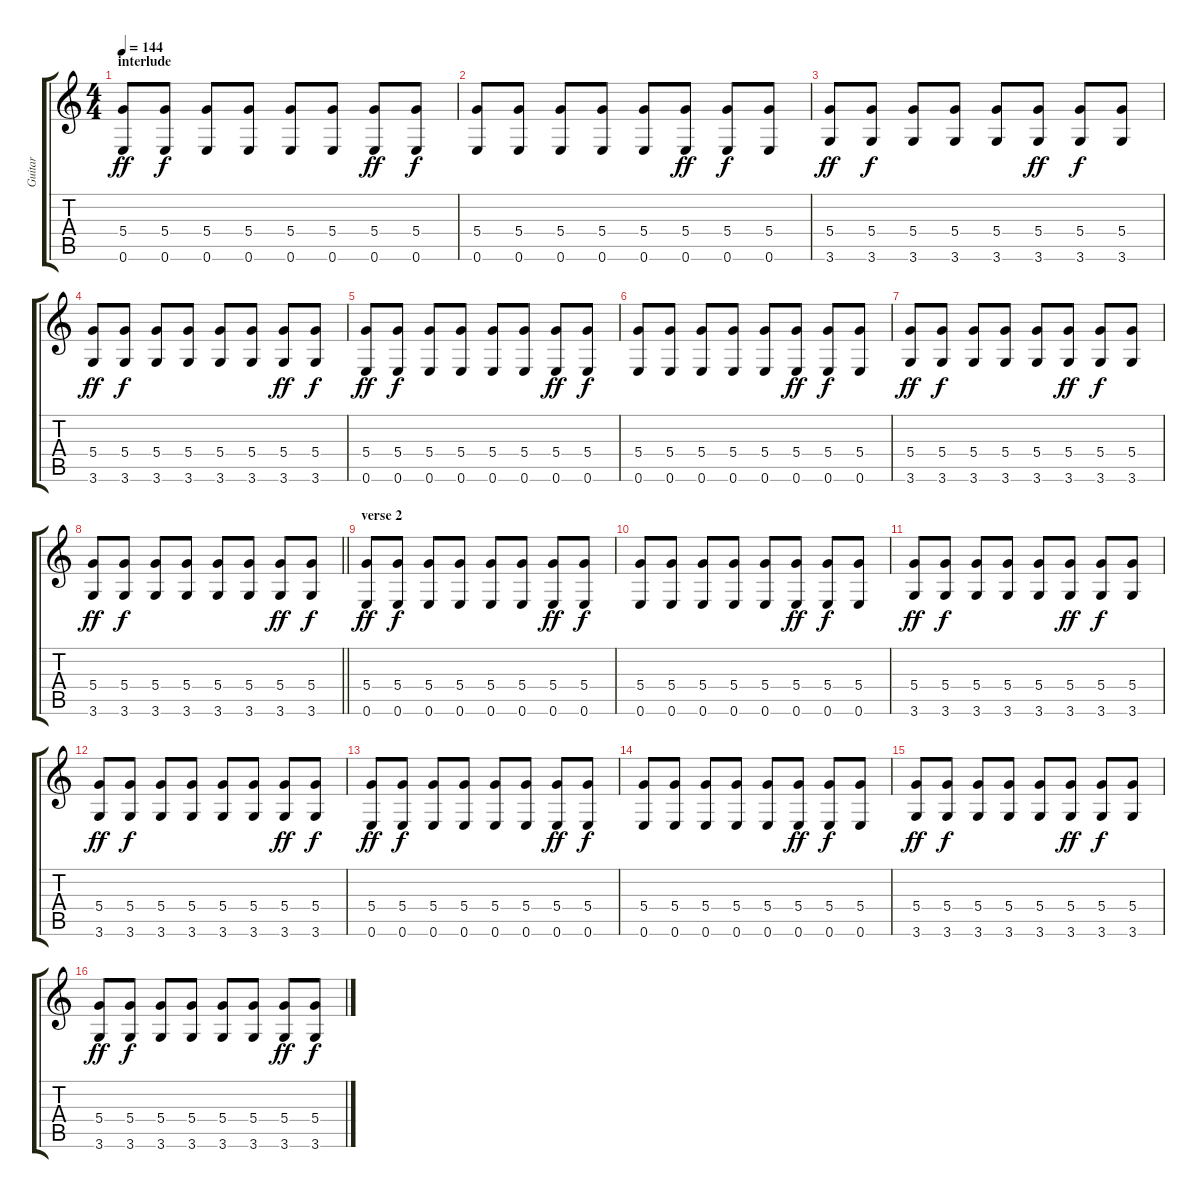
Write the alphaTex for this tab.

\track ("Guitar" "Guitar") {instrument electricguitarmuted}
\staff {score tabs}
\tuning (E4 B3 G3 D3 A2 E2) {hide}
\ts (4 4)
\section ("" "interlude")
\tempo 144
\clef g2
\ks c
(5.4 0.6).8{dy ff} (5.4 0.6).8{dy f} (5.4 0.6).8 (5.4 0.6).8 (5.4 0.6).8 (5.4 0.6).8 (5.4 0.6).8{dy ff} (5.4 0.6).8{dy f} |
(5.4 0.6).8 (5.4 0.6).8 (5.4 0.6).8 (5.4 0.6).8 (5.4 0.6).8 (5.4 0.6).8{dy ff} (5.4 0.6).8{dy f} (5.4 0.6).8 |
(5.4 3.6).8{dy ff} (5.4 3.6).8{dy f} (5.4 3.6).8 (5.4 3.6).8 (5.4 3.6).8 (5.4 3.6).8{dy ff} (5.4 3.6).8{dy f} (5.4 3.6).8 |
(5.4 3.6).8{dy ff} (5.4 3.6).8{dy f} (5.4 3.6).8 (5.4 3.6).8 (5.4 3.6).8 (5.4 3.6).8 (5.4 3.6).8{dy ff} (5.4 3.6).8{dy f} |
(5.4 0.6).8{dy ff} (5.4 0.6).8{dy f} (5.4 0.6).8 (5.4 0.6).8 (5.4 0.6).8 (5.4 0.6).8 (5.4 0.6).8{dy ff} (5.4 0.6).8{dy f} |
(5.4 0.6).8 (5.4 0.6).8 (5.4 0.6).8 (5.4 0.6).8 (5.4 0.6).8 (5.4 0.6).8{dy ff} (5.4 0.6).8{dy f} (5.4 0.6).8 |
(5.4 3.6).8{dy ff} (5.4 3.6).8{dy f} (5.4 3.6).8 (5.4 3.6).8 (5.4 3.6).8 (5.4 3.6).8{dy ff} (5.4 3.6).8{dy f} (5.4 3.6).8 |
\barLineRight lightlight
(5.4 3.6).8{dy ff} (5.4 3.6).8{dy f} (5.4 3.6).8 (5.4 3.6).8 (5.4 3.6).8 (5.4 3.6).8 (5.4 3.6).8{dy ff} (5.4 3.6).8{dy f} |
\section ("" "verse 2")
(5.4 0.6).8{dy ff} (5.4 0.6).8{dy f} (5.4 0.6).8 (5.4 0.6).8 (5.4 0.6).8 (5.4 0.6).8 (5.4 0.6).8{dy ff} (5.4 0.6).8{dy f} |
(5.4 0.6).8 (5.4 0.6).8 (5.4 0.6).8 (5.4 0.6).8 (5.4 0.6).8 (5.4 0.6).8{dy ff} (5.4 0.6).8{dy f} (5.4 0.6).8 |
(5.4 3.6).8{dy ff} (5.4 3.6).8{dy f} (5.4 3.6).8 (5.4 3.6).8 (5.4 3.6).8 (5.4 3.6).8{dy ff} (5.4 3.6).8{dy f} (5.4 3.6).8 |
(5.4 3.6).8{dy ff} (5.4 3.6).8{dy f} (5.4 3.6).8 (5.4 3.6).8 (5.4 3.6).8 (5.4 3.6).8 (5.4 3.6).8{dy ff} (5.4 3.6).8{dy f} |
(5.4 0.6).8{dy ff} (5.4 0.6).8{dy f} (5.4 0.6).8 (5.4 0.6).8 (5.4 0.6).8 (5.4 0.6).8 (5.4 0.6).8{dy ff} (5.4 0.6).8{dy f} |
(5.4 0.6).8 (5.4 0.6).8 (5.4 0.6).8 (5.4 0.6).8 (5.4 0.6).8 (5.4 0.6).8{dy ff} (5.4 0.6).8{dy f} (5.4 0.6).8 |
(5.4 3.6).8{dy ff} (5.4 3.6).8{dy f} (5.4 3.6).8 (5.4 3.6).8 (5.4 3.6).8 (5.4 3.6).8{dy ff} (5.4 3.6).8{dy f} (5.4 3.6).8 |
(5.4 3.6).8{dy ff} (5.4 3.6).8{dy f} (5.4 3.6).8 (5.4 3.6).8 (5.4 3.6).8 (5.4 3.6).8 (5.4 3.6).8{dy ff} (5.4 3.6).8{dy f}
